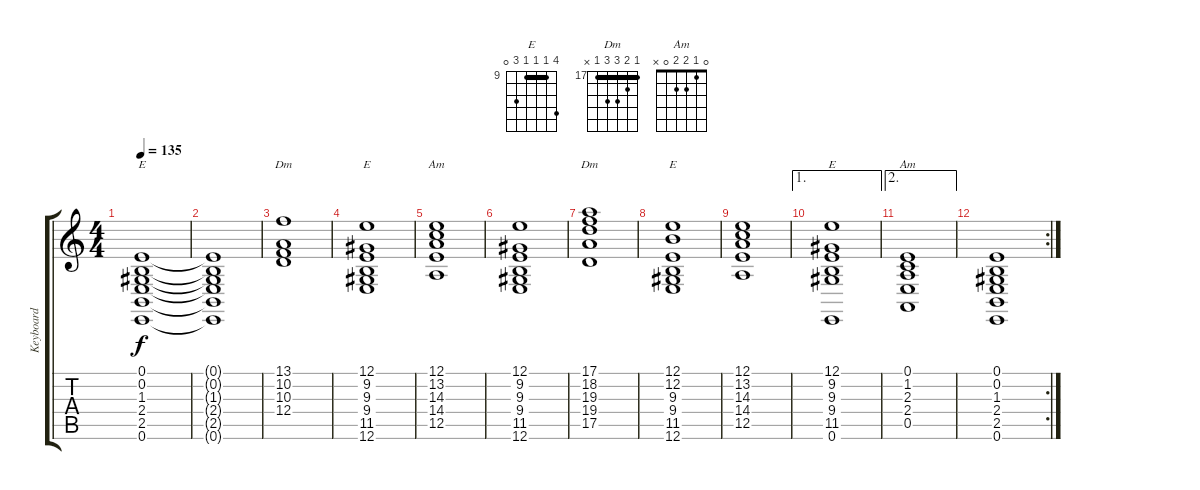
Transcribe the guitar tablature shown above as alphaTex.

\track ("Keyboard" "Keyboard") {instrument stringensemble1}
\staff {score tabs}
\tuning (E4 B3 G3 D3 A2 E2) {hide}
\chord ("E" 0 0 1 2 2 0)
\chord ("Dm" 13 10 10 12 x x) {firstfret 10 barre 10}
\chord ("E" 12 9 9 9 11 12) {firstfret 9 barre 9}
\chord ("Am" 12 13 14 14 12 x) {firstfret 12 barre 12}
\chord ("Dm" 17 18 19 19 17 x) {firstfret 17 barre 17}
\chord ("E" 12 12 9 9 11 12) {firstfret 9 barre (9 12)}
\chord ("E" 12 9 9 9 11 0) {firstfret 9 barre 9}
\chord ("Am" 0 1 2 2 0 x)
\ts (4 4)
\tempo 135
\clef g2
\ks c
(0.1 0.2 1.3 2.4 2.5 0.6).1{ch "E" dy f} |
(0.1{t} 0.2{t} 1.3{t} 2.4{t} 2.5{t} 0.6{t}).1 |
(13.1 10.2 10.3 12.4).1{ch "Dm"} |
(12.1 9.2 9.3 9.4 11.5 12.6).1{ch "E"} |
(12.1 13.2 14.3 14.4 12.5).1{ch "Am"} |
(12.1 9.2 9.3 9.4 11.5 12.6).1 |
(17.1 18.2 19.3 19.4 17.5).1{ch "Dm"} |
(12.1 12.2 9.3 9.4 11.5 12.6).1{ch "E"} |
(12.1 13.2 14.3 14.4 12.5).1 |
\ae 1
(12.1 9.2 9.3 9.4 11.5 0.6).1{ch "E"} |
\ae 2
(0.1 1.2 2.3 2.4 0.5).1{ch "Am"} |
\rc 2
(0.1 0.2 1.3 2.4 2.5 0.6).1
